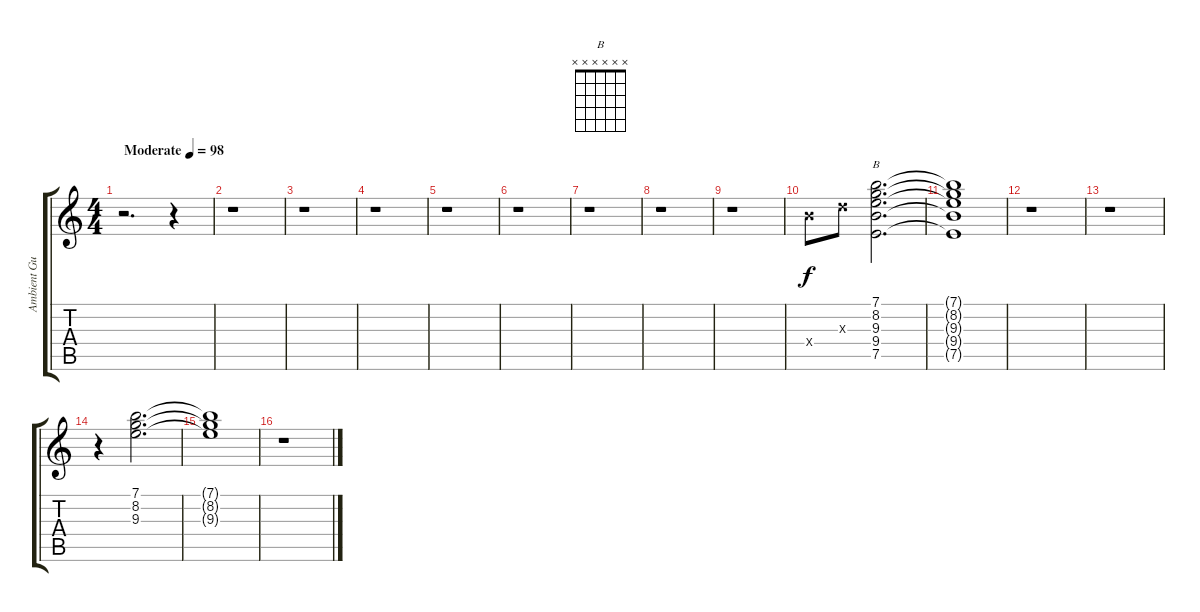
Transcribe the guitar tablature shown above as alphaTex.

\track ("Ambient Guitar " "Ambient Gu") {instrument electricguitarclean}
\staff {score tabs}
\tuning (E4 B3 G3 D3 A2 E2) {hide}
\chord ("B" x x x x x x) {firstfret 0}
\ts (4 4)
\tempo (98 "Moderate")
\clef g2
\ks c
r.2{d dy f instrument electricguitarclean} r.4 |
r.1 |
r.1 |
r.1 |
r.1 |
r.1 |
r.1 |
r.1 |
r.1 |
9.4{x}.8 7.3{x}.8 (7.1 8.2 9.3 9.4 7.5).2{d ch "B"} |
(7.1{t} 8.2{t} 9.3{t} 9.4{t} 7.5{t}).1 |
r.1 |
r.1 |
r.4 (7.1 8.2 9.3).2{d} |
(7.1{t} 8.2{t} 9.3{t}).1 |
r.1
